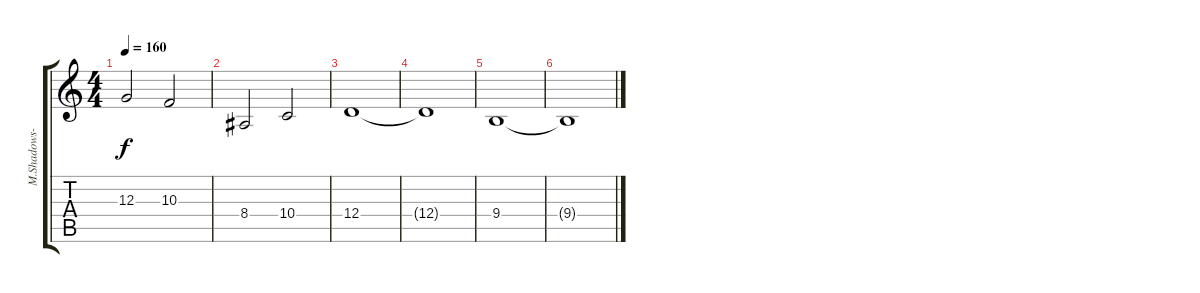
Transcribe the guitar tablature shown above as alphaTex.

\track ("M.Shadows-Vocals" "M.Shadows-") {instrument clarinet}
\staff {score tabs}
\tuning (E4 B3 G3 D3 A2 E2) {hide}
\ts (4 4)
\tempo 160
\clef g2
\ks c
12.3.2{dy f} 10.3.2 |
8.4.2 10.4.2 |
12.4.1 |
12.4{t}.1 |
9.4.1 |
9.4{t}.1
